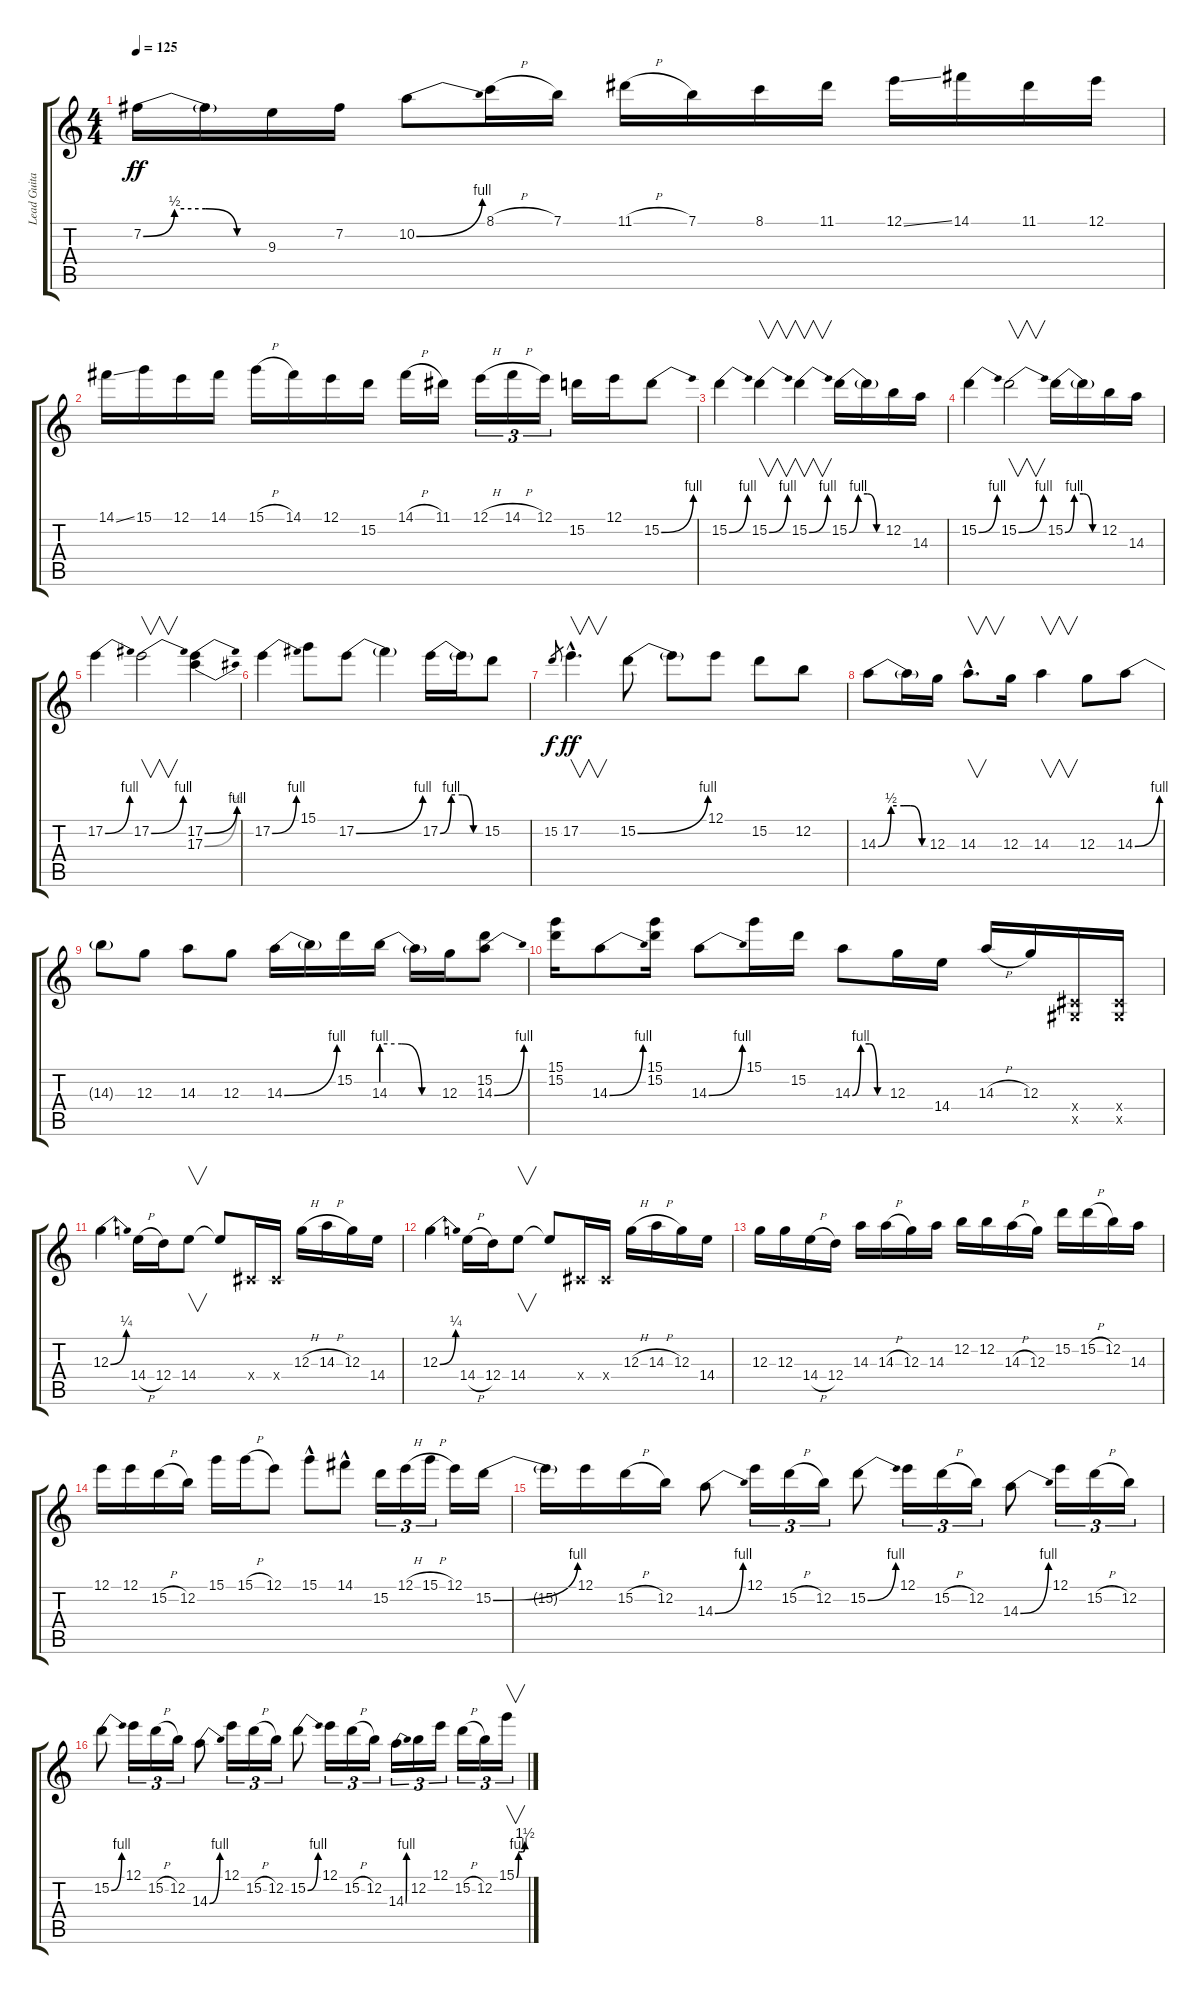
\track ("Lead Guitar" "Lead Guita") {instrument distortionguitar}
\staff {score tabs}
\tuning (E4 B3 G3 D3 A2 E2) {hide}
\ts (4 4)
\tempo 125
\clef g2
\ks c
7.2{be (custom 0 0 15 2 30 2 45 0 60 0)}.16{dy ff} 7.2{t}.16 9.3.16 7.2.16 10.2{be (bend 0 0 60 4)}.8 8.1{h}.16 7.1.16 11.1{h}.16 7.1.16 8.1.16 11.1.16 12.1{ss}.16 14.1.16 11.1.16 12.1.16 |
14.1{ss}.16 15.1.16 12.1.16 14.1.16 15.1{h}.16 14.1.16 12.1.16 15.2.16 14.1{h}.16 11.1.16 12.1{h}.16{tu (3 2)} 14.1{h}.16{tu (3 2)} 12.1.16{tu (3 2)} 15.2.16 12.1.16 15.2{be (bend 0 0 60 4)}.8 |
15.2{be (bend 0 0 60 4)}.4 15.2{be (bend 0 0 60 4)}.4{v} 15.2{be (bend 0 0 60 4)}.4{v} 15.2{be (custom 0 0 15 4 30 4 45 0 60 0)}.16 15.2{t}.16 12.2.16 14.3.16 |
15.2{be (bend 0 0 60 4)}.4 15.2{be (bend 0 0 60 4)}.2{v} 15.2{be (custom 0 0 15 4 30 4 45 0 60 0)}.16 15.2{t}.16 12.2.16 14.3.16 |
17.2{be (bend 0 0 60 4)}.4 17.2{be (bend 0 0 60 4)}.2{v} (17.2{be (bend 0 0 60 4)} 17.3{be (bend 0 0 60 2)}).4 |
17.2{be (bend 0 0 60 4)}.4 15.1.8 17.2{be (bend 0 0 60 4)}.8 17.2{t}.4 17.2{be (custom 0 0 15 4 30 4 45 0 60 0)}.16 17.2{t}.16 15.2.8 |
15.2.8{gr dy f} 17.2{hac}.4{v d dy ff} 15.2{be (bend 0 0 60 4)}.8 15.2{t}.8 12.1.8 15.2.8 12.2.8 |
14.3{be (custom 0 0 15 2 30 2 38 2 51 0 60 0)}.8 14.3{t}.16 12.3.16 14.3{hac}.8{v d} 12.3.16 14.3.4{v} 12.3.8 14.3{be (bend 0 0 60 4)}.8 |
14.3{t}.8 12.3.8 14.3.8 12.3.8 14.3{be (bend 0 0 60 4)}.16 14.3{t}.16 15.2.16 14.3{be (custom 0 4 20 4 40 0 60 0)}.16 14.3{t}.16 12.3.16 (15.2 14.3{be (bend 0 0 60 4)}).8 |
(15.1 15.2).16 14.3{be (bend 0 0 60 4)}.8 (15.1 15.2).16 14.3{be (bend 0 0 60 4)}.8 15.1.16 15.2.16 14.3{be (custom 0 0 15 4 30 4 45 0 60 0)}.8 12.3.16 14.4.16 14.3{h}.16 12.3.16 (-1.4{x} -1.5{x}).16 (-1.4{x} -1.5{x}).16 |
12.3{be (bend 0 0 60 1)}.4 14.4{h}.16 12.4.16 14.4.8{v} 14.4{t}.8 -1.4{x}.16 -1.4{x}.16 12.3{h}.16 14.3{h}.16 12.3.16 14.4.16 |
12.3{be (bend 0 0 60 1)}.4 14.4{h}.16 12.4.16 14.4.8{v} 14.4{t}.8 -1.4{x}.16 -1.4{x}.16 12.3{h}.16 14.3{h}.16 12.3.16 14.4.16 |
12.3.16 12.3.16 14.4{h}.16 12.4.16 14.3.16 14.3{h}.16 12.3.16 14.3.16 12.2.16 12.2.16 14.3{h}.16 12.3.16 15.2.16 15.2{h}.16 12.2.16 14.3.16 |
12.1.16 12.1.16 15.2{h}.16 12.2.16 15.1.16 15.1{h}.16 12.1.8 15.1{hac}.8 14.1{hac}.8 15.2.16{tu (3 2)} 12.1{h}.16{tu (3 2)} 15.1{h}.16{tu (3 2)} 12.1.16 15.2{be (bend 0 0 60 4)}.16 |
15.2{t}.16 12.1.16 15.2{h}.16 12.2.16 14.3{be (bend 0 0 60 4)}.8 12.1.16{tu (3 2)} 15.2{h}.16{tu (3 2)} 12.2.16{tu (3 2)} 15.2{be (bend 0 0 60 4)}.8 12.1.16{tu (3 2)} 15.2{h}.16{tu (3 2)} 12.2.16{tu (3 2)} 14.3{be (bend 0 0 60 4)}.8 12.1.16{tu (3 2)} 15.2{h}.16{tu (3 2)} 12.2.16{tu (3 2)} |
15.2{be (bend 0 0 60 4)}.8 12.1.16{tu (3 2)} 15.2{h}.16{tu (3 2)} 12.2.16{tu (3 2)} 14.3{be (bend 0 0 60 4)}.8 12.1.16{tu (3 2)} 15.2{h}.16{tu (3 2)} 12.2.16{tu (3 2)} 15.2{be (bend 0 0 60 4)}.8 12.1.16{tu (3 2)} 15.2{h}.16{tu (3 2)} 12.2.16{tu (3 2)} 14.3{be (bend 0 0 60 4)}.16{tu (3 2)} 12.2.16{tu (3 2)} 12.1.16{tu (3 2)} 15.2{h}.16{tu (3 2)} 12.2.16{tu (3 2)} 15.1{be (custom 0 0 15 4 30 4 45 4 60 6)}.16{v tu (3 2)}
